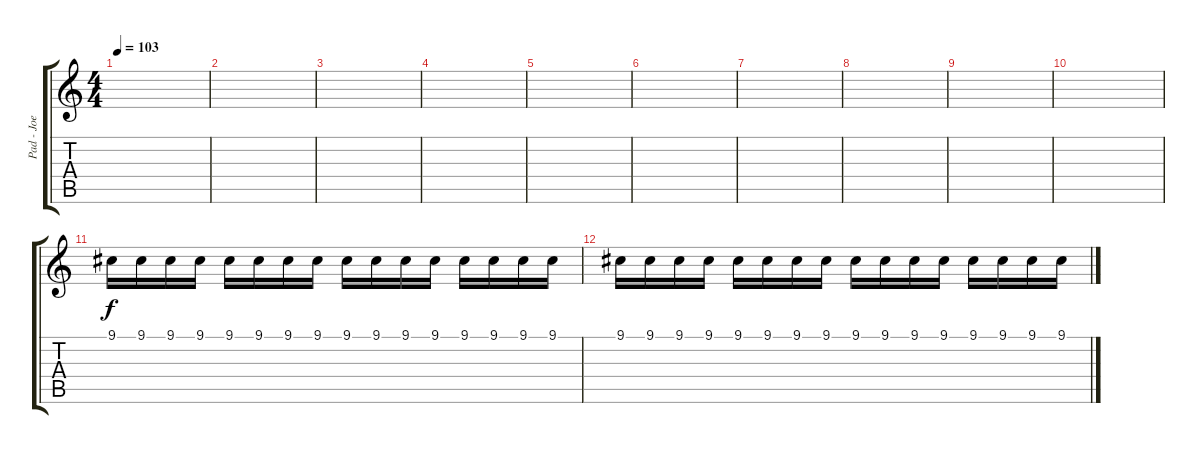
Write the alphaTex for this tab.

\track ("Pad - Joe Hahn" "Pad - Joe ") {instrument tremolostrings}
\staff {score tabs}
\tuning (E4 B3 G3 D3 A2 D2) {hide}
\ts (4 4)
\tempo 103
\clef g2
\ks c
|
|
|
|
|
|
|
|
|
|
9.1.16 9.1.16 9.1.16 9.1.16 9.1.16 9.1.16 9.1.16 9.1.16 9.1.16 9.1.16 9.1.16 9.1.16 9.1.16 9.1.16 9.1.16 9.1.16 |
9.1.16 9.1.16 9.1.16 9.1.16 9.1.16 9.1.16 9.1.16 9.1.16 9.1.16 9.1.16 9.1.16 9.1.16 9.1.16 9.1.16 9.1.16 9.1.16
